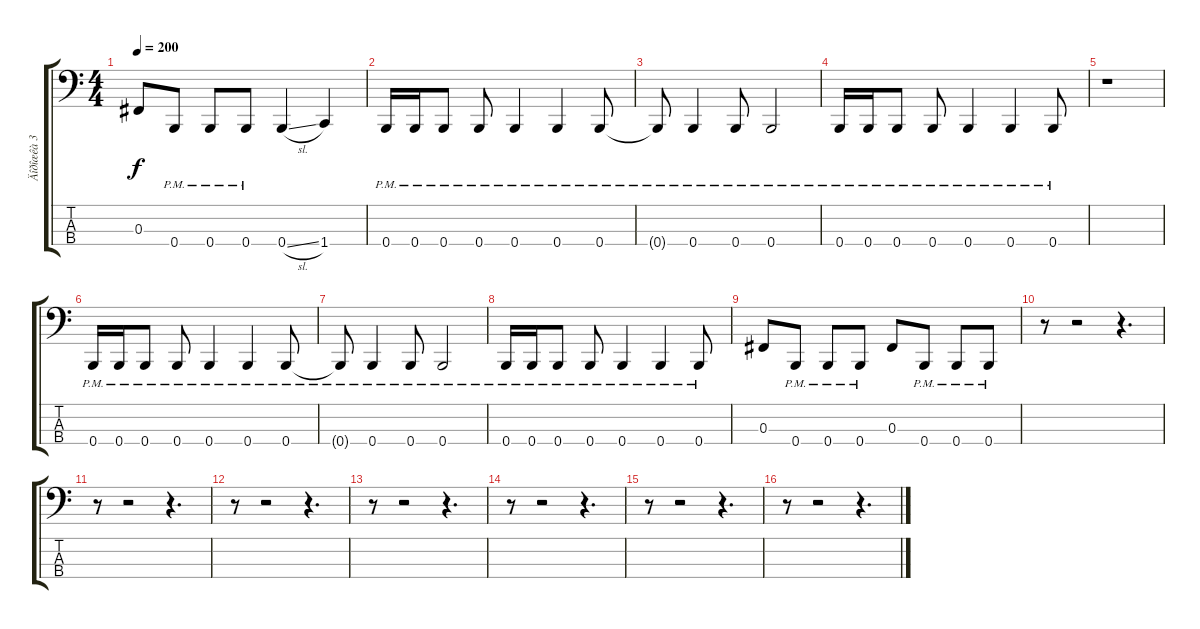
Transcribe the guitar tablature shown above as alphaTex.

\track ("Äîðîæêà 3" "Äîðîæêà 3") {instrument electricbassfinger}
\staff {score tabs}
\tuning (E2 B1 Gb1 B0) {hide}
\ts (4 4)
\tempo 200
\clef f4
\ks c
0.3.8{dy f} 0.4{pm}.8 0.4{pm}.8 0.4{pm}.8 0.4{sl}.4 1.4.4 |
0.4{pm}.16 0.4{pm}.16 0.4{pm}.8 0.4{pm}.8 0.4{pm}.4 0.4{pm}.4 0.4{pm}.8 |
0.4{pm t}.8 0.4{pm}.4 0.4{pm}.8 0.4{pm}.2 |
0.4{pm}.16 0.4{pm}.16 0.4{pm}.8 0.4{pm}.8 0.4{pm}.4 0.4{pm}.4 0.4{pm}.8 |
r.1 |
0.4{pm}.16 0.4{pm}.16 0.4{pm}.8 0.4{pm}.8 0.4{pm}.4 0.4{pm}.4 0.4{pm}.8 |
0.4{pm t}.8 0.4{pm}.4 0.4{pm}.8 0.4{pm}.2 |
0.4{pm}.16 0.4{pm}.16 0.4{pm}.8 0.4{pm}.8 0.4{pm}.4 0.4{pm}.4 0.4{pm}.8 |
0.3.8 0.4{pm}.8 0.4{pm}.8 0.4{pm}.8 0.3.8 0.4{pm}.8 0.4{pm}.8 0.4{pm}.8 |
r.8 r.2 r.4{d} |
r.8 r.2 r.4{d} |
r.8 r.2 r.4{d} |
r.8 r.2 r.4{d} |
r.8 r.2 r.4{d} |
r.8 r.2 r.4{d} |
r.8 r.2 r.4{d}
